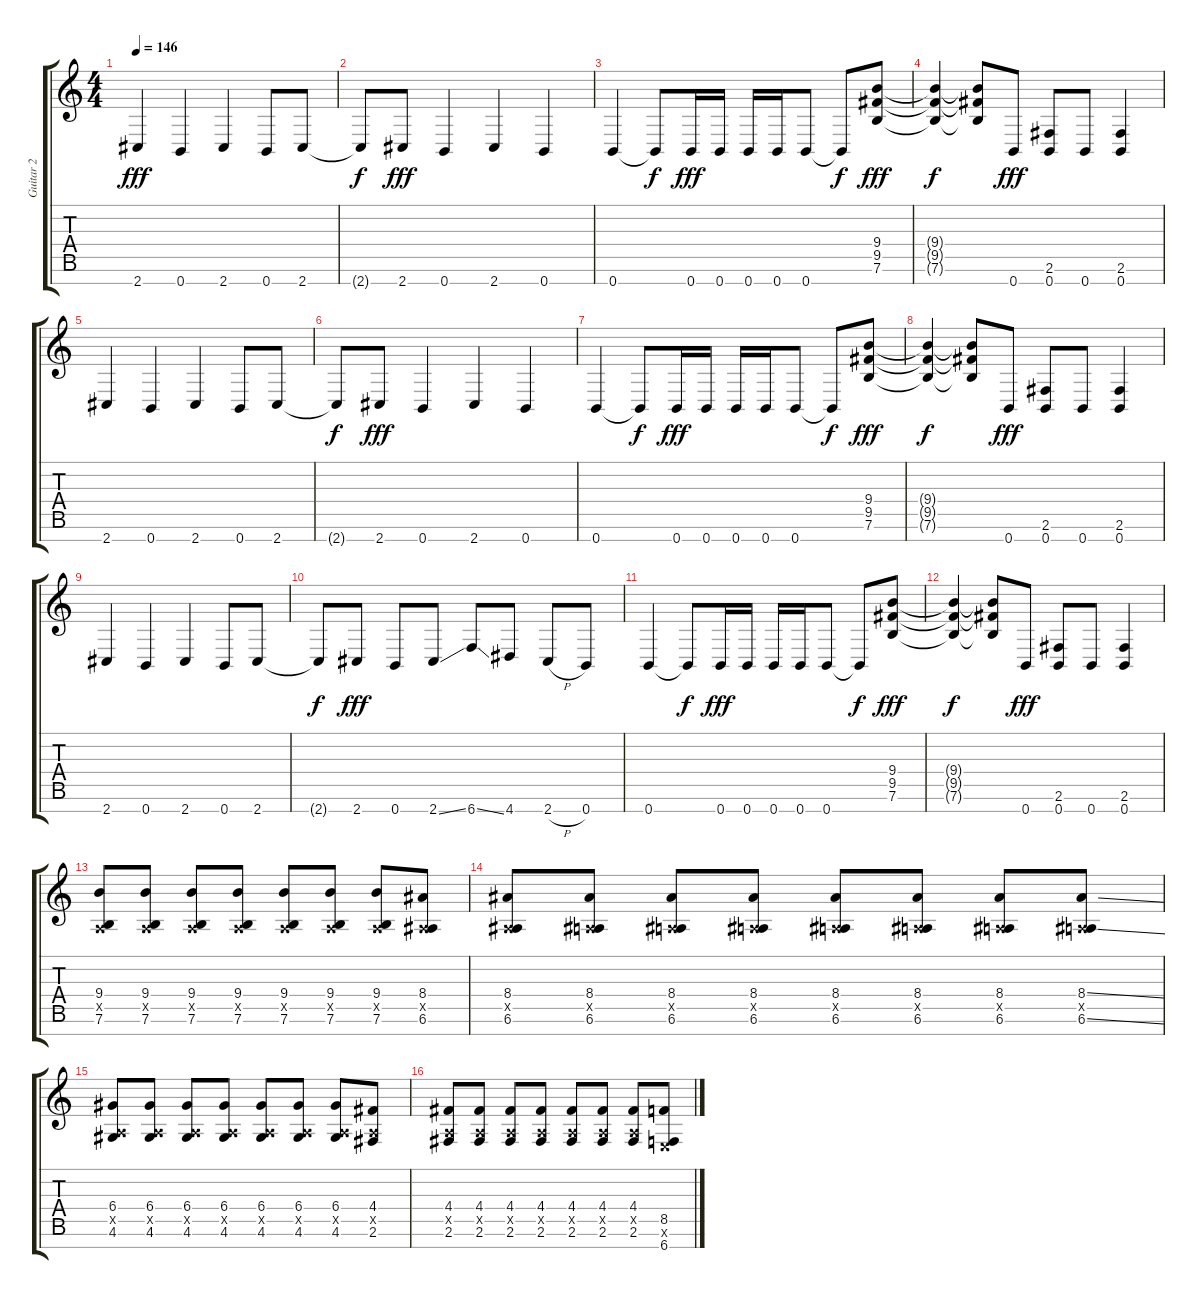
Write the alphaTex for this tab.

\track ("Guitar 2" "Guitar 2") {instrument distortionguitar}
\staff {score tabs}
\tuning (E4 B3 G3 D3 A2 E2 B1) {hide}
\ts (4 4)
\tempo 146
\clef g2
\ks c
2.7.4{dy fff} 0.7.4 2.7.4 0.7.8 2.7.8 |
2.7{t}.8{dy f} 2.7.8{dy fff} 0.7.4 2.7.4 0.7.4 |
0.7.4 0.7{t}.8{dy f} 0.7.16{dy fff} 0.7.16 0.7.16 0.7.16 0.7.8 0.7{t}.8{dy f} (9.4 9.5 7.6).8{dy fff} |
(9.4{t} 9.5{t} 7.6{t}).4{dy f} (9.4{t} 9.5{t} 7.6{t}).8 0.7.8{dy fff} (2.6 0.7).8 0.7.8 (2.6 0.7).4 |
2.7.4 0.7.4 2.7.4 0.7.8 2.7.8 |
2.7{t}.8{dy f} 2.7.8{dy fff} 0.7.4 2.7.4 0.7.4 |
0.7.4 0.7{t}.8{dy f} 0.7.16{dy fff} 0.7.16 0.7.16 0.7.16 0.7.8 0.7{t}.8{dy f} (9.4 9.5 7.6).8{dy fff} |
(9.4{t} 9.5{t} 7.6{t}).4{dy f} (9.4{t} 9.5{t} 7.6{t}).8 0.7.8{dy fff} (2.6 0.7).8 0.7.8 (2.6 0.7).4 |
2.7.4 0.7.4 2.7.4 0.7.8 2.7.8 |
2.7{t}.8{dy f} 2.7.8{dy fff} 0.7.8 2.7{ss}.8 6.7{ss}.8 4.7.8 2.7{h}.8 0.7.8 |
0.7.4 0.7{t}.8{dy f} 0.7.16{dy fff} 0.7.16 0.7.16 0.7.16 0.7.8 0.7{t}.8{dy f} (9.4 9.5 7.6).8{dy fff} |
(9.4{t} 9.5{t} 7.6{t}).4{dy f} (9.4{t} 9.5{t} 7.6{t}).8 0.7.8{dy fff} (2.6 0.7).8 0.7.8 (2.6 0.7).4 |
(9.4 0.5{x} 7.6).8 (9.4 0.5{x} 7.6).8 (9.4 0.5{x} 7.6).8 (9.4 0.5{x} 7.6).8 (9.4 0.5{x} 7.6).8 (9.4 0.5{x} 7.6).8 (9.4 0.5{x} 7.6).8 (8.4 0.5{x} 6.6).8 |
(8.4 0.5{x} 6.6).8 (8.4 0.5{x} 6.6).8 (8.4 0.5{x} 6.6).8 (8.4 0.5{x} 6.6).8 (8.4 0.5{x} 6.6).8 (8.4 0.5{x} 6.6).8 (8.4 0.5{x} 6.6).8 (8.4{ss} 0.5{x} 6.6{ss}).8 |
(6.4 0.5{x} 4.6).8 (6.4 0.5{x} 4.6).8 (6.4 0.5{x} 4.6).8 (6.4 0.5{x} 4.6).8 (6.4 0.5{x} 4.6).8 (6.4 0.5{x} 4.6).8 (6.4 0.5{x} 4.6).8 (4.4 0.5{x} 2.6).8 |
(4.4 0.5{x} 2.6).8 (4.4 0.5{x} 2.6).8 (4.4 0.5{x} 2.6).8 (4.4 0.5{x} 2.6).8 (4.4 0.5{x} 2.6).8 (4.4 0.5{x} 2.6).8 (4.4 0.5{x} 2.6).8 (8.5 0.6{x} 6.7).8
